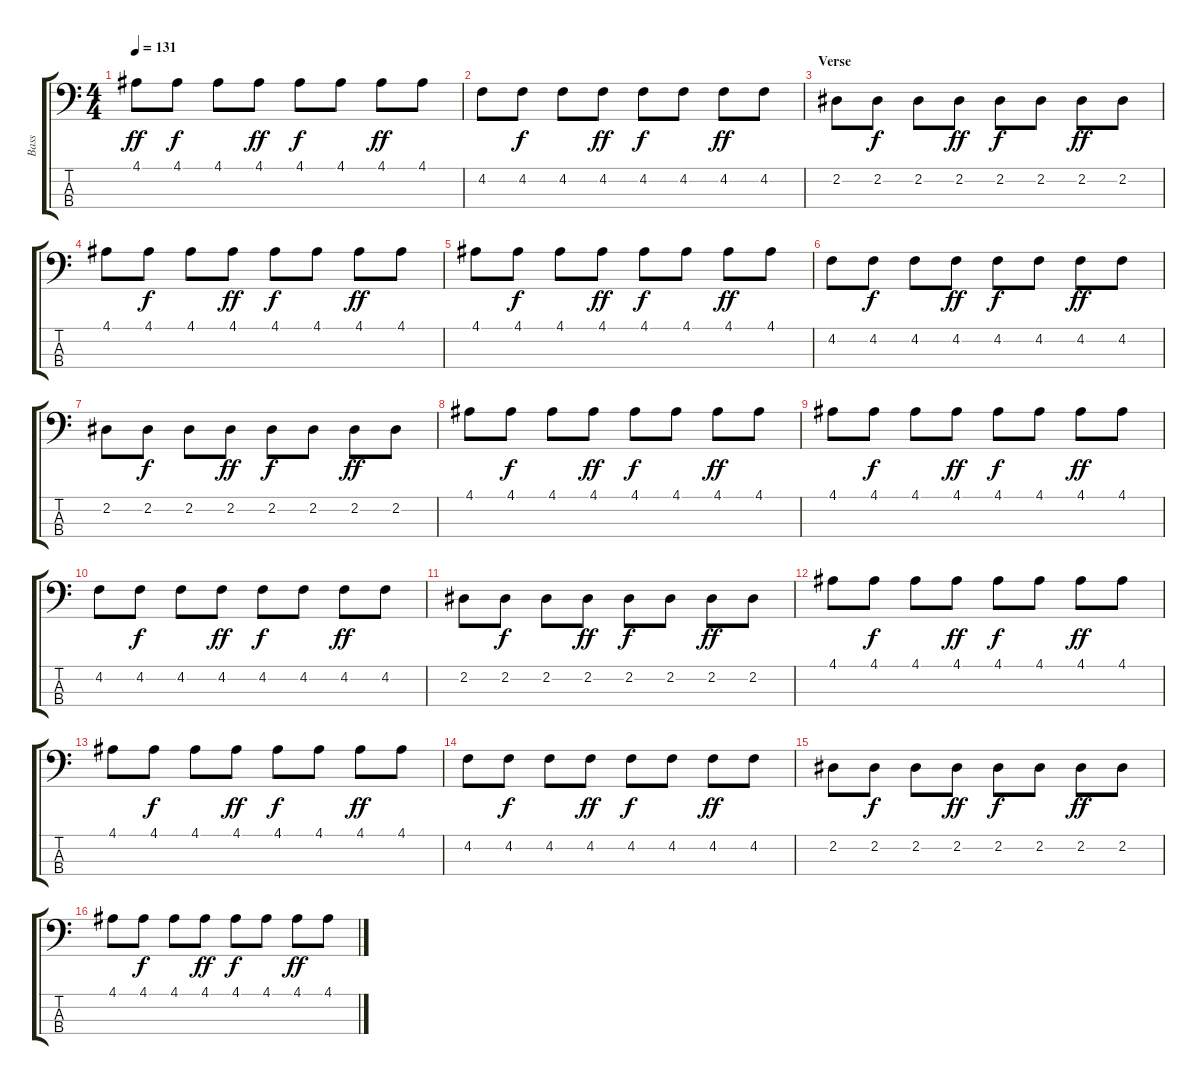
\track ("Bass" "Bass") {instrument electricbassfinger}
\staff {score tabs}
\tuning (Gb2 Db2 Ab1 Eb1) {hide}
\ts (4 4)
\tempo 131
\clef f4
\ks c
4.1.8{dy ff} 4.1.8{dy f} 4.1.8 4.1.8{dy ff} 4.1.8{dy f} 4.1.8 4.1.8{dy ff} 4.1.8 |
4.2.8 4.2.8{dy f} 4.2.8 4.2.8{dy ff} 4.2.8{dy f} 4.2.8 4.2.8{dy ff} 4.2.8 |
\section ("" "Verse")
2.2.8 2.2.8{dy f} 2.2.8 2.2.8{dy ff} 2.2.8{dy f} 2.2.8 2.2.8{dy ff} 2.2.8 |
4.1.8 4.1.8{dy f} 4.1.8 4.1.8{dy ff} 4.1.8{dy f} 4.1.8 4.1.8{dy ff} 4.1.8 |
4.1.8 4.1.8{dy f} 4.1.8 4.1.8{dy ff} 4.1.8{dy f} 4.1.8 4.1.8{dy ff} 4.1.8 |
4.2.8 4.2.8{dy f} 4.2.8 4.2.8{dy ff} 4.2.8{dy f} 4.2.8 4.2.8{dy ff} 4.2.8 |
2.2.8 2.2.8{dy f} 2.2.8 2.2.8{dy ff} 2.2.8{dy f} 2.2.8 2.2.8{dy ff} 2.2.8 |
4.1.8 4.1.8{dy f} 4.1.8 4.1.8{dy ff} 4.1.8{dy f} 4.1.8 4.1.8{dy ff} 4.1.8 |
4.1.8 4.1.8{dy f} 4.1.8 4.1.8{dy ff} 4.1.8{dy f} 4.1.8 4.1.8{dy ff} 4.1.8 |
4.2.8 4.2.8{dy f} 4.2.8 4.2.8{dy ff} 4.2.8{dy f} 4.2.8 4.2.8{dy ff} 4.2.8 |
2.2.8 2.2.8{dy f} 2.2.8 2.2.8{dy ff} 2.2.8{dy f} 2.2.8 2.2.8{dy ff} 2.2.8 |
4.1.8 4.1.8{dy f} 4.1.8 4.1.8{dy ff} 4.1.8{dy f} 4.1.8 4.1.8{dy ff} 4.1.8 |
4.1.8 4.1.8{dy f} 4.1.8 4.1.8{dy ff} 4.1.8{dy f} 4.1.8 4.1.8{dy ff} 4.1.8 |
4.2.8 4.2.8{dy f} 4.2.8 4.2.8{dy ff} 4.2.8{dy f} 4.2.8 4.2.8{dy ff} 4.2.8 |
2.2.8 2.2.8{dy f} 2.2.8 2.2.8{dy ff} 2.2.8{dy f} 2.2.8 2.2.8{dy ff} 2.2.8 |
4.1.8 4.1.8{dy f} 4.1.8 4.1.8{dy ff} 4.1.8{dy f} 4.1.8 4.1.8{dy ff} 4.1.8
